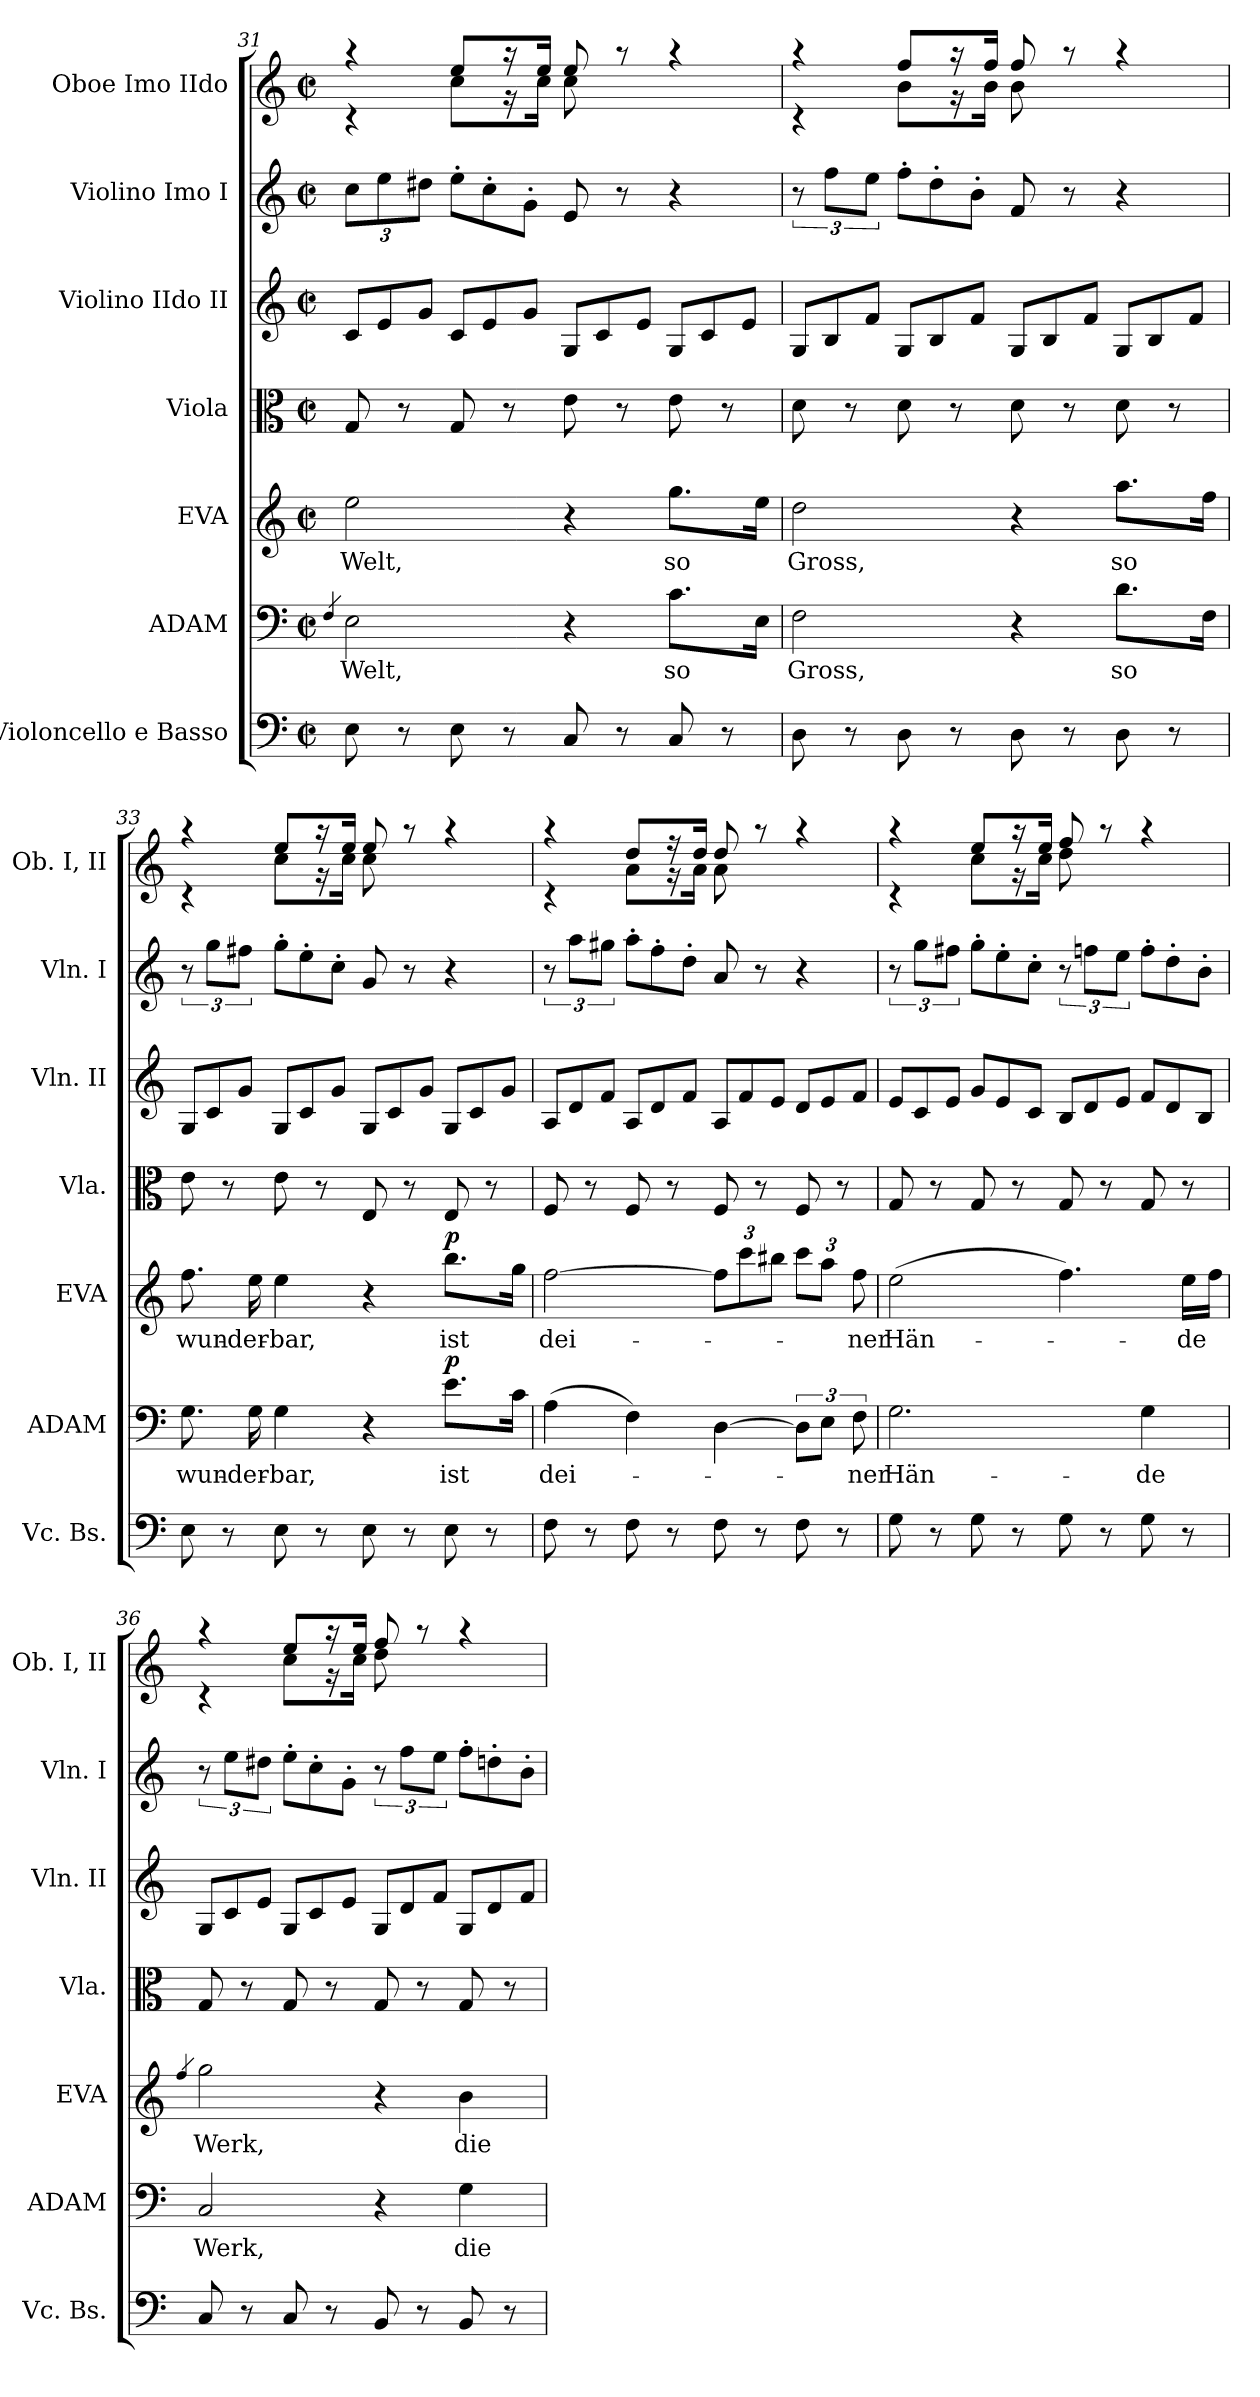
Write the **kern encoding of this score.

**kern	**kern	**text	**dynam	**kern	**text	**dynam	**kern	**kern	**kern	**kern
*part7	*part6	*part6	*part6	*part5	*part5	*part5	*part4	*part3	*part2	*part1
*staff7	*staff6	*staff6	*staff6	*staff5	*staff5	*staff5	*staff4	*staff3	*staff2	*staff1
*I"Violoncello e Basso	*I"ADAM	*	*	*I"EVA	*	*	*I"Viola	*I"Violino IIdo II	*I"Violino Imo I	*I"Oboe Imo          IIdo
*I'Vc. Bs.	*I'ADAM	*	*	*I'EVA	*	*	*I'Vla.	*I'Vln. II	*I'Vln. I	*I'Ob. I, II
*clefF4	*clefF4	*	*	*clefG2	*	*	*clefC3	*clefG2	*clefG2	*clefG2
*k[]	*k[]	*	*	*k[]	*	*	*k[]	*k[]	*k[]	*k[]
*C:	*C:	*	*	*C:	*	*	*C:	*C:	*C:	*C:
*M2/2	*M2/2	*	*	*M2/2	*	*	*M2/2	*M2/2	*M2/2	*M2/2
*met(c|)	*met(c|)	*	*	*met(c|)	*	*	*met(c|)	*met(c|)	*met(c|)	*met(c|)
=31	=31	=31	=31	=31	=31	=31	=31	=31	=31	=31
.	4qF/	.	.	.	.	.	.	.	.	.
!	!	!LO:LY:b	!	!	!LO:LY:b	!	!	!	!	!
*	*	*	*	*	*	*	*	*Xtuplet	*	*
*	*	*	*	*	*	*	*	*	*	*^
8E\	2E\	Welt,	.	2ee\	Welt,	.	8G/	12c/L	12cc\L	4raa	4rc
.	.	.	.	.	.	.	.	12e/	12ee\	.	.
8r	.	.	.	.	.	.	8r	.	.	.	.
.	.	.	.	.	.	.	.	12g/J	12dd#X\J	.	.
*	*	*	*	*	*	*	*	*	*Xtuplet	*	*
8E\	.	.	.	.	.	.	8G/	12c/L	12ee'>\L	8ee/L	8cc\L
.	.	.	.	.	.	.	.	12e/	12cc'>\	.	.
8r	.	.	.	.	.	.	8r	.	.	16r	16r
.	.	.	.	.	.	.	.	12g/J	12g'>\J	.	.
.	.	.	.	.	.	.	.	.	.	16ee/Jk	16cc\Jk
8C/	4r	.	.	4r	.	.	8e\	12G/L	8e/	8ee/	8cc\
.	.	.	.	.	.	.	.	12c/	.	.	.
8r	.	.	.	.	.	.	8r	.	8r	8raa	4.ryy
.	.	.	.	.	.	.	.	12e/J	.	.	.
!	!	!LO:LY:b	!	!	!LO:LY:b	!	!	!	!	!	!
8C/	8.c\L	so	.	8.gg\L	so	.	8e\	12G/L	4r	4raa	.
.	.	.	.	.	.	.	.	12c/	.	.	.
8r	.	.	.	.	.	.	8r	.	.	.	.
.	.	.	.	.	.	.	.	12e/J	.	.	.
.	16E\Jk	.	.	16ee\Jk	.	.	.	.	.	.	.
=32	=32	=32	=32	=32	=32	=32	=32	=32	=32	=32	=32
!	!	!LO:LY:b	!	!	!LO:LY:b	!	!	!	!	!	!
*	*	*	*	*	*	*	*	*	*tuplet	*	*
8D\	2F\	Gross,	.	2dd\	Gross,	.	8d\	12G/L	12r	4raa	4rc
.	.	.	.	.	.	.	.	12B/	12ff\L	.	.
8r	.	.	.	.	.	.	8r	.	.	.	.
.	.	.	.	.	.	.	.	12f/J	12ee\J	.	.
*	*	*	*	*	*	*	*	*	*Xtuplet	*	*
8D\	.	.	.	.	.	.	8d\	12G/L	12ff'>\L	8ff/L	8b\L
.	.	.	.	.	.	.	.	12B/	12dd'>\	.	.
8r	.	.	.	.	.	.	8r	.	.	16r	16r
.	.	.	.	.	.	.	.	12f/J	12b'>\J	.	.
.	.	.	.	.	.	.	.	.	.	16ff/Jk	16b\Jk
8D\	4r	.	.	4r	.	.	8d\	12G/L	8f/	8ff/	8b\
.	.	.	.	.	.	.	.	12B/	.	.	.
8r	.	.	.	.	.	.	8r	.	8r	8raa	4.ryy
.	.	.	.	.	.	.	.	12f/J	.	.	.
!	!	!LO:LY:b	!	!	!LO:LY:b	!	!	!	!	!	!
8D\	8.d\L	so	.	8.aa\L	so	.	8d\	12G/L	4r	4raa	.
.	.	.	.	.	.	.	.	12B/	.	.	.
8r	.	.	.	.	.	.	8r	.	.	.	.
.	.	.	.	.	.	.	.	12f/J	.	.	.
.	16F\Jk	.	.	16ff\Jk	.	.	.	.	.	.	.
!!LO:PB:g=z	!!
=33	=33	=33	=33	=33	=33	=33	=33	=33	=33	=33	=33
!	!	!LO:LY:b	!	!	!LO:LY:b	!	!	!	!	!	!
*	*	*	*	*	*	*	*	*	*tuplet	*	*
8E\	8.G\	wun-	.	8.ff\	wun-	.	8e\	12G/L	12r	4raa	4rc
.	.	.	.	.	.	.	.	12c/	12gg\L	.	.
8r	.	.	.	.	.	.	8r	.	.	.	.
.	.	.	.	.	.	.	.	12g/J	12ff#X\J	.	.
!	!	!LO:LY:b	!	!	!LO:LY:b	!	!	!	!	!	!
.	16G\	-der-	.	16ee\	-der-	.	.	.	.	.	.
!	!	!LO:LY:b	!	!	!LO:LY:b	!	!	!	!	!	!
*	*	*	*	*	*	*	*	*	*Xtuplet	*	*
8E\	4G\	-bar,	.	4ee\	-bar,	.	8e\	12G/L	12gg'>\L	8ee/L	8cc\L
.	.	.	.	.	.	.	.	12c/	12ee'>\	.	.
8r	.	.	.	.	.	.	8r	.	.	16r	16r
.	.	.	.	.	.	.	.	12g/J	12cc'>\J	.	.
.	.	.	.	.	.	.	.	.	.	16ee/Jk	16cc\Jk
8E\	4r	.	.	4r	.	.	8E/	12G/L	8g/	8ee/	8cc\
.	.	.	.	.	.	.	.	12c/	.	.	.
8r	.	.	.	.	.	.	8r	.	8r	8raa	4.ryy
.	.	.	.	.	.	.	.	12g/J	.	.	.
!	!	!LO:LY:b	!LO:DY:b	!	!LO:LY:b	!LO:DY:b	!	!	!	!	!
8E\	8.e\L	ist	p	8.bb\L	ist	p	8E/	12G/L	4r	4raa	.
.	.	.	.	.	.	.	.	12c/	.	.	.
8r	.	.	.	.	.	.	8r	.	.	.	.
.	.	.	.	.	.	.	.	12g/J	.	.	.
.	16c\Jk	.	.	16gg\Jk	.	.	.	.	.	.	.
=34	=34	=34	=34	=34	=34	=34	=34	=34	=34	=34	=34
!	!	!LO:LY:b	!	!	!LO:LY:b	!	!	!	!	!	!
*	*	*	*	*	*	*	*	*	*tuplet	*	*
8F\	(>4A\	dei-	.	[2ff\	dei-	.	8F/	12A/L	12r	4raa	4rc
.	.	.	.	.	.	.	.	12d/	12aa\L	.	.
8r	.	.	.	.	.	.	8r	.	.	.	.
.	.	.	.	.	.	.	.	12f/J	12gg#X\J	.	.
*	*	*	*	*	*	*	*	*	*Xtuplet	*	*
8F\	4F\)	.	.	.	.	.	8F/	12A/L	12aa'>\L	8dd/L	8a\L
.	.	.	.	.	.	.	.	12d/	12ff'>\	.	.
8r	.	.	.	.	.	.	8r	.	.	16r	16r
.	.	.	.	.	.	.	.	12f/J	12dd'>\J	.	.
.	.	.	.	.	.	.	.	.	.	16dd/Jk	16a\Jk
*	*	*	*	*Xbrackettup	*	*	*	*	*	*	*
8F\	[4D\	.	.	12ff\L]	.	.	8F/	12A/L	8a/	8dd/	8a\
.	.	.	.	12ccc\	.	.	.	12f/	.	.	.
8r	.	.	.	.	.	.	8r	.	8r	8raa	4.ryy
.	.	.	.	12bb#X\J	.	.	.	12e/J	.	.	.
8F\	12D\L]	.	.	12ccc\L	.	.	8F/	12d/L	4r	4raa	.
.	12E\J	.	.	12aa\J	.	.	.	12e/	.	.	.
8r	.	.	.	.	.	.	8r	.	.	.	.
!	!	!LO:LY:b	!	!	!LO:LY:b	!	!	!	!	!	!
.	12F\	-ner	.	12ff\	-ner	.	.	12f/J	.	.	.
=35	=35	=35	=35	=35	=35	=35	=35	=35	=35	=35	=35
!	!	!LO:LY:b	!	!	!LO:LY:b	!	!	!	!	!	!
*	*	*	*	*	*	*	*	*	*tuplet	*	*
8G\	2.G\	Hän-	.	(>2ee\	Hän-	.	8G/	12e/L	12r	4raa	4rc
.	.	.	.	.	.	.	.	12c/	12gg\L	.	.
8r	.	.	.	.	.	.	8r	.	.	.	.
.	.	.	.	.	.	.	.	12e/J	12ff#X\J	.	.
*	*	*	*	*	*	*	*	*	*Xtuplet	*	*
8G\	.	.	.	.	.	.	8G/	12g/L	12gg'>\L	8ee/L	8cc\L
.	.	.	.	.	.	.	.	12e/	12ee'>\	.	.
8r	.	.	.	.	.	.	8r	.	.	16r	16r
.	.	.	.	.	.	.	.	12c/J	12cc'>\J	.	.
.	.	.	.	.	.	.	.	.	.	16ee/Jk	16cc\Jk
*	*	*	*	*	*	*	*	*	*tuplet	*	*
8G\	.	.	.	4.ff\)	.	.	8G/	12B/L	12r	8ff/	8dd\
.	.	.	.	.	.	.	.	12d/	12ffn\L	.	.
8r	.	.	.	.	.	.	8r	.	.	8raa	4.ryy
.	.	.	.	.	.	.	.	12e/J	12ee\J	.	.
!	!	!LO:LY:b	!	!	!	!	!	!	!	!	!
*	*	*	*	*	*	*	*	*	*Xtuplet	*	*
8G\	4G\	-de	.	.	.	.	8G/	12f/L	12ff'>\L	4raa	.
.	.	.	.	.	.	.	.	12d/	12dd'>\	.	.
!	!	!	!	!	!LO:LY:b	!	!	!	!	!	!
8r	.	.	.	16ee\LL	-de	.	8r	.	.	.	.
.	.	.	.	.	.	.	.	12B/J	12b'>\J	.	.
.	.	.	.	16ff\JJ	.	.	.	.	.	.	.
=36	=36	=36	=36	=36	=36	=36	=36	=36	=36	=36	=36
.	.	.	.	4qff/	.	.	.	.	.	.	.
!	!	!LO:LY:b	!	!	!LO:LY:b	!	!	!	!	!	!
*	*	*	*	*	*	*	*	*	*tuplet	*	*
8C/	2C/	Werk,	.	2gg\	Werk,	.	8G/	12G/L	12r	4raa	4rc
.	.	.	.	.	.	.	.	12c/	12ee\L	.	.
8r	.	.	.	.	.	.	8r	.	.	.	.
.	.	.	.	.	.	.	.	12e/J	12dd#X\J	.	.
*	*	*	*	*	*	*	*	*	*Xtuplet	*	*
8C/	.	.	.	.	.	.	8G/	12G/L	12ee'>\L	8ee/L	8cc\L
.	.	.	.	.	.	.	.	12c/	12cc'>\	.	.
8r	.	.	.	.	.	.	8r	.	.	16r	16r
.	.	.	.	.	.	.	.	12e/J	12g'>\J	.	.
.	.	.	.	.	.	.	.	.	.	16ee/Jk	16cc\Jk
*	*	*	*	*	*	*	*	*	*tuplet	*	*
8BB/	4r	.	.	4r	.	.	8G/	12G/L	12r	8ff/	8dd\
.	.	.	.	.	.	.	.	12d/	12ff\L	.	.
8r	.	.	.	.	.	.	8r	.	.	8raa	4.ryy
.	.	.	.	.	.	.	.	12f/J	12ee\J	.	.
!	!	!LO:LY:b	!	!	!LO:LY:b	!	!	!	!	!	!
*	*	*	*	*	*	*	*	*	*Xtuplet	*	*
8BB/	4G\	die	.	4b\	die	.	8G/	12G/L	12ff'>\L	4raa	.
.	.	.	.	.	.	.	.	12d/	12ddn'>\	.	.
8r	.	.	.	.	.	.	8r	.	.	.	.
.	.	.	.	.	.	.	.	12f/J	12b'>\J	.	.
*	*	*	*	*	*	*	*	*	*	*v	*v
=	=	=	=	=	=	=	=	=	=	=
*-	*-	*-	*-	*-	*-	*-	*-	*-	*-	*-
